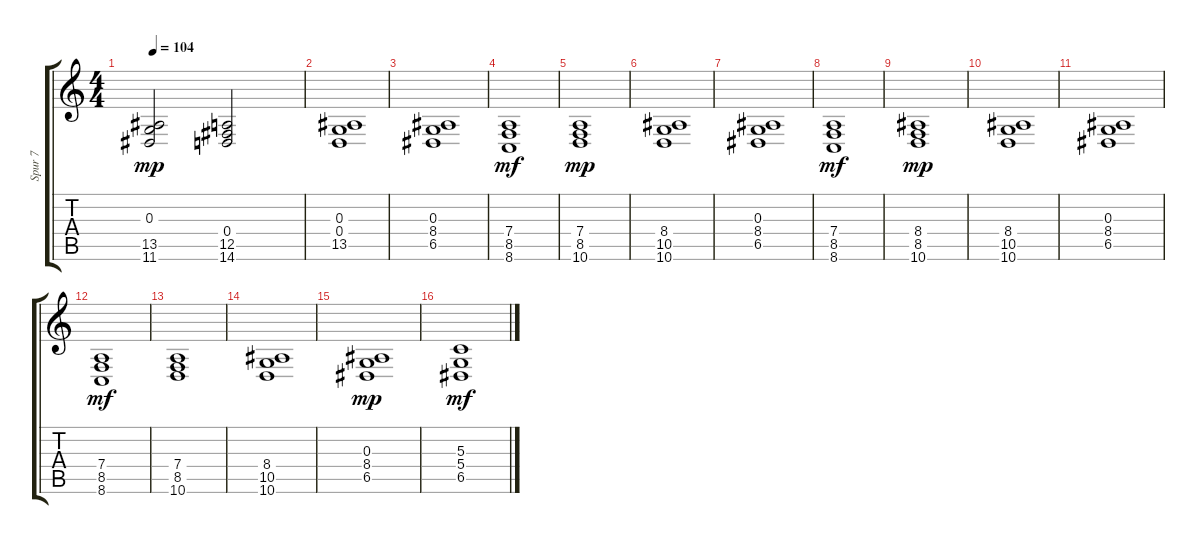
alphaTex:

\track ("Spur 7" "Spur 7") {instrument synthstrings1}
\staff {score tabs}
\tuning (E4 B3 G3 D3 A2 E2) {hide}
\ts (4 4)
\tempo 104
\clef g2
\ks c
(0.3 13.5 11.6).2{dy mp} (0.4 12.5 14.6).2 |
(0.3 0.4 13.5).1 |
(0.3 8.4 6.5).1 |
(7.4 8.5 8.6).1{dy mf} |
(7.4 8.5 10.6).1{dy mp} |
(8.4 10.5 10.6).1 |
(0.3 8.4 6.5).1 |
(7.4 8.5 8.6).1{dy mf} |
(8.4 8.5 10.6).1{dy mp} |
(8.4 10.5 10.6).1 |
(0.3 8.4 6.5).1 |
(7.4 8.5 8.6).1{dy mf} |
(7.4 8.5 10.6).1 |
(8.4 10.5 10.6).1 |
(0.3 8.4 6.5).1{dy mp} |
(5.3 5.4 6.5).1{dy mf}
